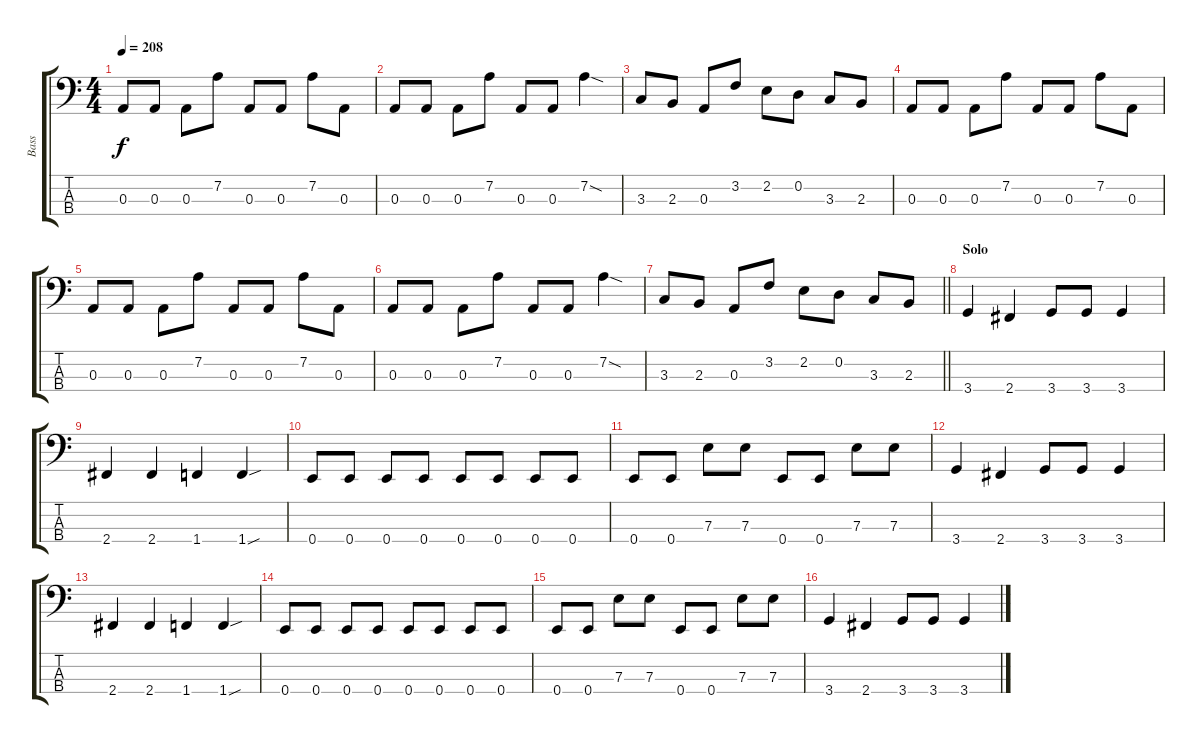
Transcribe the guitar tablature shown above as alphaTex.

\track ("Bass" "Bass") {instrument electricbasspick}
\staff {score tabs}
\tuning (G2 D2 A1 E1) {hide}
\ts (4 4)
\tempo 208
\clef f4
\ks c
0.3.8{dy f} 0.3.8 0.3.8 7.2.8 0.3.8 0.3.8 7.2.8 0.3.8 |
0.3.8 0.3.8 0.3.8 7.2.8 0.3.8 0.3.8 7.2{sod}.4 |
3.3.8 2.3.8 0.3.8 3.2.8 2.2.8 0.2.8 3.3.8 2.3.8 |
0.3.8 0.3.8 0.3.8 7.2.8 0.3.8 0.3.8 7.2.8 0.3.8 |
0.3.8 0.3.8 0.3.8 7.2.8 0.3.8 0.3.8 7.2.8 0.3.8 |
0.3.8 0.3.8 0.3.8 7.2.8 0.3.8 0.3.8 7.2{sod}.4 |
\barLineRight lightlight
3.3.8 2.3.8 0.3.8 3.2.8 2.2.8 0.2.8 3.3.8 2.3.8 |
\section ("" "Solo")
3.4.4 2.4.4 3.4.8 3.4.8 3.4.4 |
2.4.4 2.4.4 1.4.4 1.4{sou}.4 |
0.4.8 0.4.8 0.4.8 0.4.8 0.4.8 0.4.8 0.4.8 0.4.8 |
0.4.8 0.4.8 7.3.8 7.3.8 0.4.8 0.4.8 7.3.8 7.3.8 |
3.4.4 2.4.4 3.4.8 3.4.8 3.4.4 |
2.4.4 2.4.4 1.4.4 1.4{sou}.4 |
0.4.8 0.4.8 0.4.8 0.4.8 0.4.8 0.4.8 0.4.8 0.4.8 |
0.4.8 0.4.8 7.3.8 7.3.8 0.4.8 0.4.8 7.3.8 7.3.8 |
3.4.4 2.4.4 3.4.8 3.4.8 3.4.4
